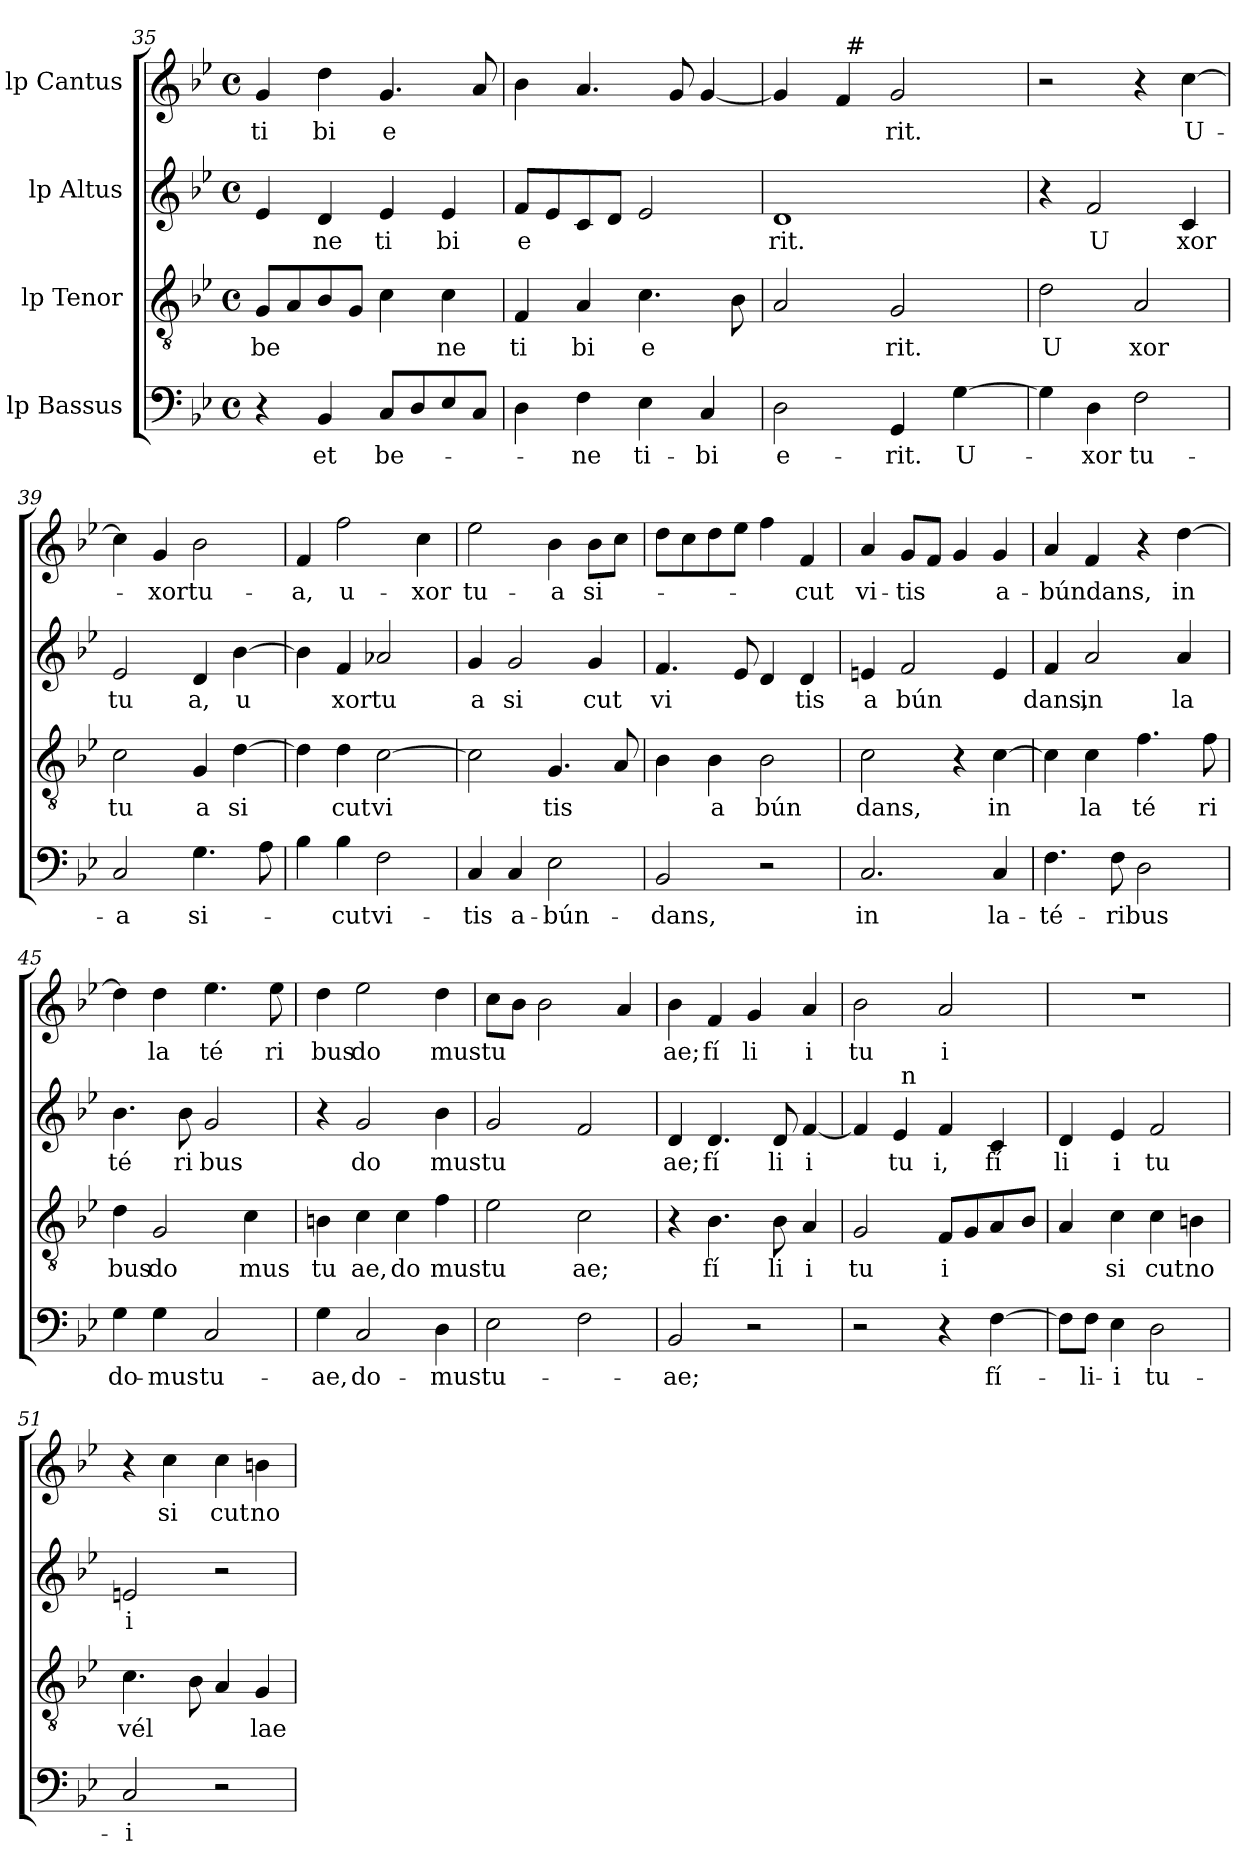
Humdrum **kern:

**kern	**text	**kern	**text	**kern	**text	**kern	**text
*part4	*part4	*part3	*part3	*part2	*part2	*part1	*part1
*staff4	*staff4	*staff3	*staff3	*staff2	*staff2	*staff1	*staff1
*I"lp Bassus	*	*I"lp Tenor	*	*I"lp Altus	*	*I"lp Cantus	*
*clefF4	*	*clefGv2	*	*clefG2	*	*clefG2	*
*k[b-e-]	*	*k[b-e-]	*	*k[b-e-]	*	*k[b-e-]	*
*B-:	*	*B-:	*	*B-:	*	*B-:	*
*M4/4	*	*M4/4	*	*M4/4	*	*M4/4	*
*met(c)	*	*met(c)	*	*met(c)	*	*met(c)	*
=35	=35	=35	=35	=35	=35	=35	=35
!	!	!	!LO:LY:b:cj	!	!	!	!LO:LY:b:cj
4r	.	8G/L	be	4e-/	.	4g/	ti
.	.	8A/	.	.	.	.	.
!	!LO:LY:b:cj	!	!	!	!LO:LY:b:cj	!	!LO:LY:b:cj
4BB-/	et	8B-/	.	4d/	ne	4dd\	bi
.	.	8G/J	.	.	.	.	.
!	!LO:LY:b:cj	!	!	!	!LO:LY:b:cj	!	!LO:LY:b:cj
8C/L	be-	4c\	.	4e-/	ti	4.g/	e
8D/	.	.	.	.	.	.	.
!	!	!	!LO:LY:b:cj	!	!LO:LY:b:cj	!	!
8E-/	.	4c\	ne	4e-/	bi	.	.
8C/J	.	.	.	.	.	8a/	.
=36	=36	=36	=36	=36	=36	=36	=36
!	!	!	!LO:LY:b:cj	!	!LO:LY:b:cj	!	!
4D\	.	4F/	ti	8f/L	e	4b-\	.
.	.	.	.	8e-/	.	.	.
!	!LO:LY:b:cj	!	!LO:LY:b:cj	!	!	!	!
4F\	-ne	4A/	bi	8c/	.	4.a/	.
.	.	.	.	8d/J	.	.	.
!	!LO:LY:b:cj	!	!LO:LY:b:cj	!	!	!	!
4E-\	ti-	4.c\	e	2e-/	.	.	.
.	.	.	.	.	.	8g/	.
!	!LO:LY:b:cj	!	!	!	!	!	!
4C/	-bi	.	.	.	.	[>4g/	.
.	.	8B-\	.	.	.	.	.
!!LO:LB:g=z
=37	=37	=37	=37	=37	=37	=37	=37
!	!LO:LY:b:cj	!	!	!	!LO:LY:b:cj	!	!
*	*	*^	*	*	*	*^	*
*	*	*	*	*	*	*	*	*^	*
2D\	e-	2A/	16..ryy	.	1d	rit.	4g/]	16..ryy	4ryy	.
.	.	.	2ryy	.	.	.	.	2ryy	.	.
.	.	.	.	.	.	.	4f/	.	64ryy	.
!	!	!	!	!	!	!	!	!	!LO:TX:a:t=#	!
.	.	.	.	.	.	.	.	.	2ryy	.
!	!LO:LY:b:cj	!	!	!LO:LY:b:cj	!	!	!	!	!	!LO:LY:b:cj
4GG/	-rit.	2G/	.	rit.	.	.	2g/	.	.	rit.
.	.	.	4ryy	.	.	.	.	4ryy	.	.
!	!LO:LY:b:cj	!	!	!	!	!	!	!	!	!
[>4G\	U-	.	.	.	.	.	.	.	.	.
.	.	.	.	.	.	.	.	.	8...ryy	.
.	.	.	8ryy	.	.	.	.	8ryy	.	.
.	.	.	64ryy	.	.	.	.	64ryy	.	.
=38	=38	=38	=38	=38	=38	=38	=38	=38	=38	=38
!	!	!	!	!LO:LY:b:cj	!	!	!	!	!	!
*	*	*v	*v	*	*	*	*v	*v	*v	*
4G\]	.	2d\	U	4r	.	2r	.
!	!LO:LY:b:cj	!	!	!	!LO:LY:b:cj	!	!
4D\	-xor	.	.	2f/	U	.	.
!	!LO:LY:b:cj	!	!LO:LY:b:cj	!	!	!	!
2F\	tu-	2A/	xor	.	.	4r	.
!	!	!	!	!	!LO:LY:b:cj	!	!LO:LY:b:cj
.	.	.	.	4c/	xor	[>4cc\	U-
=39	=39	=39	=39	=39	=39	=39	=39
!	!LO:LY:b:cj	!	!LO:LY:b:cj	!	!LO:LY:b:cj	!	!
2C/	-a	2c\	tu	2e-/	tu	4cc\]	.
!	!	!	!	!	!	!	!LO:LY:b:cj
.	.	.	.	.	.	4g/	-xor
!	!LO:LY:b:cj	!	!LO:LY:b:cj	!	!LO:LY:b:cj	!	!LO:LY:b:cj
4.G\	si-	4G/	a	4d/	a,	2b-\	tu-
!	!	!	!LO:LY:b:cj	!	!LO:LY:b:cj	!	!
.	.	[>4d\	si	[>4b-\	u	.	.
8A\	.	.	.	.	.	.	.
=40	=40	=40	=40	=40	=40	=40	=40
!	!	!	!	!	!	!	!LO:LY:b:cj
4B-\	.	4d\]	.	4b-\]	.	4f/	-a,
!	!LO:LY:b:cj	!	!LO:LY:b:cj	!	!LO:LY:b:cj	!	!LO:LY:b:cj
4B-\	-cut	4d\	cut	4f/	xor	2ff\	u-
!	!LO:LY:b:cj	!	!LO:LY:b:cj	!	!LO:LY:b:cj	!	!
2F\	vi-	[>2c\	vi	2a-X/	tu	.	.
!	!	!	!	!	!	!	!LO:LY:b:cj
.	.	.	.	.	.	4cc\	-xor
=41	=41	=41	=41	=41	=41	=41	=41
!	!LO:LY:b:cj	!	!	!	!LO:LY:b:cj	!	!LO:LY:b:cj
4C/	-tis	2c\]	.	4g/	a	2ee-\	tu-
!	!LO:LY:b:cj	!	!	!	!LO:LY:b:cj	!	!
4C/	a-	.	.	2g/	si	.	.
!	!LO:LY:b:cj	!	!LO:LY:b:cj	!	!	!	!LO:LY:b:cj
2E-\	-bún-	4.G/	tis	.	.	4b-\	-a
!	!	!	!	!	!LO:LY:b:cj	!	!LO:LY:b:cj
.	.	.	.	4g/	cut	8b-\L	si-
.	.	8A/	.	.	.	8cc\J	.
=42	=42	=42	=42	=42	=42	=42	=42
!	!LO:LY:b:cj	!	!	!	!LO:LY:b:cj	!	!
2BB-/	-dans,	4B-\	.	4.f/	vi	8dd\L	.
.	.	.	.	.	.	8cc\	.
!	!	!	!LO:LY:b:cj	!	!	!	!
.	.	4B-\	a	.	.	8dd\	.
.	.	.	.	8e-/	.	8ee-\J	.
!	!	!	!LO:LY:b:cj	!	!	!	!
2r	.	2B-\	bún	4d/	.	4ff\	.
!	!	!	!	!	!LO:LY:b:cj	!	!LO:LY:b:cj
.	.	.	.	4d/	tis	4f/	-cut
=43	=43	=43	=43	=43	=43	=43	=43
!	!LO:LY:b:cj	!	!LO:LY:b:cj	!	!LO:LY:b:cj	!	!LO:LY:b:cj
2.C/	in	2c\	dans,	4en/	a	4a/	vi-
!	!	!	!	!	!LO:LY:b	!	!LO:LY:b:cj
.	.	.	.	2f/	bún	8g/L	-tis
.	.	.	.	.	.	8f/J	.
.	.	4r	.	.	.	4g/	.
!	!LO:LY:b:cj	!	!LO:LY:b:cj	!	!	!	!LO:LY:b:cj
4C/	la-	[>4c\	in	4e/	.	4g/	a-
=44	=44	=44	=44	=44	=44	=44	=44
!	!LO:LY:b:cj	!	!	!	!LO:LY:b:cj	!	!LO:LY:b
4.F\	-té-	4c\]	.	4f/	dans,	4a/	-búndans,
!	!	!	!LO:LY:b:cj	!	!LO:LY:b:cj	!	!
.	.	4c\	la	2a/	in	4f/	.
!	!LO:LY:b	!	!	!	!	!	!
8F\	-ribus	.	.	.	.	.	.
!	!	!	!LO:LY:b:cj	!	!	!	!
2D\	.	4.f\	té	.	.	4r	.
!	!	!	!	!	!LO:LY:b:cj	!	!LO:LY:b:cj
.	.	.	.	4a/	la	[>4dd\	in
!	!	!	!LO:LY:b:cj	!	!	!	!
.	.	8f\	ri	.	.	.	.
!!LO:LB:g=z
=45	=45	=45	=45	=45	=45	=45	=45
!	!LO:LY:b:cj	!	!LO:LY:b:cj	!	!LO:LY:b:cj	!	!
4G\	do-	4d\	bus	4.b-\	té	4dd\]	.
!	!LO:LY:b:cj	!	!LO:LY:b:cj	!	!	!	!LO:LY:b:cj
4G\	-mus	2G/	do	.	.	4dd\	la
!	!	!	!	!	!LO:LY:b:cj	!	!
.	.	.	.	8b-\	ri	.	.
!	!LO:LY:b:cj	!	!	!	!LO:LY:b:cj	!	!LO:LY:b:cj
2C/	tu-	.	.	2g/	bus	4.ee-\	té
!	!	!	!LO:LY:b:cj	!	!	!	!
.	.	4c\	mus	.	.	.	.
!	!	!	!	!	!	!	!LO:LY:b:cj
.	.	.	.	.	.	8ee-\	ri
=46	=46	=46	=46	=46	=46	=46	=46
!	!LO:LY:b:cj	!	!LO:LY:b:cj	!	!	!	!LO:LY:b:cj
4G\	-ae,	4Bn\	tu	4r	.	4dd\	bus
!	!LO:LY:b:cj	!	!LO:LY:b:cj	!	!LO:LY:b:cj	!	!LO:LY:b:cj
2C/	do-	4c\	ae,	2g/	do	2ee-\	do
!	!	!	!LO:LY:b:cj	!	!	!	!
.	.	4c\	do	.	.	.	.
!	!LO:LY:b:cj	!	!LO:LY:b:cj	!	!LO:LY:b:cj	!	!LO:LY:b:cj
4D\	-mus	4f\	mus	4b-\	mus	4dd\	mus
=47	=47	=47	=47	=47	=47	=47	=47
!	!LO:LY:b:cj	!	!LO:LY:b:cj	!	!LO:LY:b:cj	!	!LO:LY:b:cj
2E-\	tu-	2e-\	tu	2g/	tu	8cc\L	tu
.	.	.	.	.	.	8b-\J	.
.	.	.	.	.	.	2b-\	.
!	!	!	!LO:LY:b:cj	!	!	!	!
2F\	.	2c\	ae;	2f/	.	.	.
.	.	.	.	.	.	4a/	.
=48	=48	=48	=48	=48	=48	=48	=48
!	!LO:LY:b:cj	!	!	!	!LO:LY:b:cj	!	!LO:LY:b:cj
2BB-/	-ae;	4r	.	4d/	ae;	4b-\	ae;
!	!	!	!LO:LY:b:cj	!	!LO:LY:b:cj	!	!LO:LY:b:cj
.	.	4.B-\	fí	4.d/	fí	4f/	fí
!	!	!	!	!	!	!	!LO:LY:b:cj
2r	.	.	.	.	.	4g/	li
!	!	!	!LO:LY:b:cj	!	!LO:LY:b:cj	!	!
.	.	8B-\	li	8d/	li	.	.
!	!	!	!LO:LY:b:cj	!	!LO:LY:b:cj	!	!LO:LY:b:cj
.	.	4A/	i	[<4f/	i	4a/	i
=49	=49	=49	=49	=49	=49	=49	=49
!	!	!	!LO:LY:b:cj	!	!	!	!LO:LY:b:cj
*	*	*	*	*^	*	*	*
2r	.	2G/	tu	4f/]	4ryy	.	2b-\	tu
!	!	!	!	!	!	!LO:LY:b:cj	!	!
.	.	.	.	4e-/	64ryy	tu	.	.
!	!	!	!	!	!LO:TX:a:t=n	!	!	!
.	.	.	.	.	2ryy	.	.	.
!	!	!	!LO:LY:b:rj	!	!	!LO:LY:b:cj	!	!LO:LY:b:cj
4r	.	8F/L	i	4f/	.	i,	2a/	i
.	.	8G/	.	.	.	.	.	.
!	!LO:LY:b:cj	!	!	!	!	!LO:LY:b:cj	!	!
[>4F\	fí-	8A/	.	4c/	.	fí	.	.
.	.	.	.	.	8...ryy	.	.	.
.	.	8B-/J	.	.	.	.	.	.
=50	=50	=50	=50	=50	=50	=50	=50	=50
!	!	!	!	!	!	!LO:LY:b:cj	!	!
*	*	*	*	*v	*v	*	*	*
8F\L]	.	4A/	.	4d/	li	1r	.
!	!LO:LY:b:cj	!	!	!	!	!	!
8F\J	-li-	.	.	.	.	.	.
!	!LO:LY:b:cj	!	!LO:LY:b:cj	!	!LO:LY:b:cj	!	!
4E-\	-i	4c\	si	4e-/	i	.	.
!	!LO:LY:b:cj	!	!LO:LY:b:cj	!	!LO:LY:b:cj	!	!
2D\	tu-	4c\	cut	2f/	tu	.	.
!	!	!	!LO:LY:b:cj	!	!	!	!
.	.	4Bn\	no	.	.	.	.
=51	=51	=51	=51	=51	=51	=51	=51
!	!LO:LY:b:cj	!	!LO:LY:b	!	!LO:LY:b:cj	!	!
2C/	-i	4.c\	vél	2en/	i	4r	.
!	!	!	!	!	!	!	!LO:LY:b:cj
.	.	.	.	.	.	4cc\	si
.	.	8B-\	.	.	.	.	.
!	!	!	!	!	!	!	!LO:LY:b:cj
2r	.	4A/	.	2r	.	4cc\	cut
!	!	!	!LO:LY:b:cj	!	!	!	!LO:LY:b:cj
.	.	4G/	lae	.	.	4bn\	no
=	=	=	=	=	=	=	=
*-	*-	*-	*-	*-	*-	*-	*-
